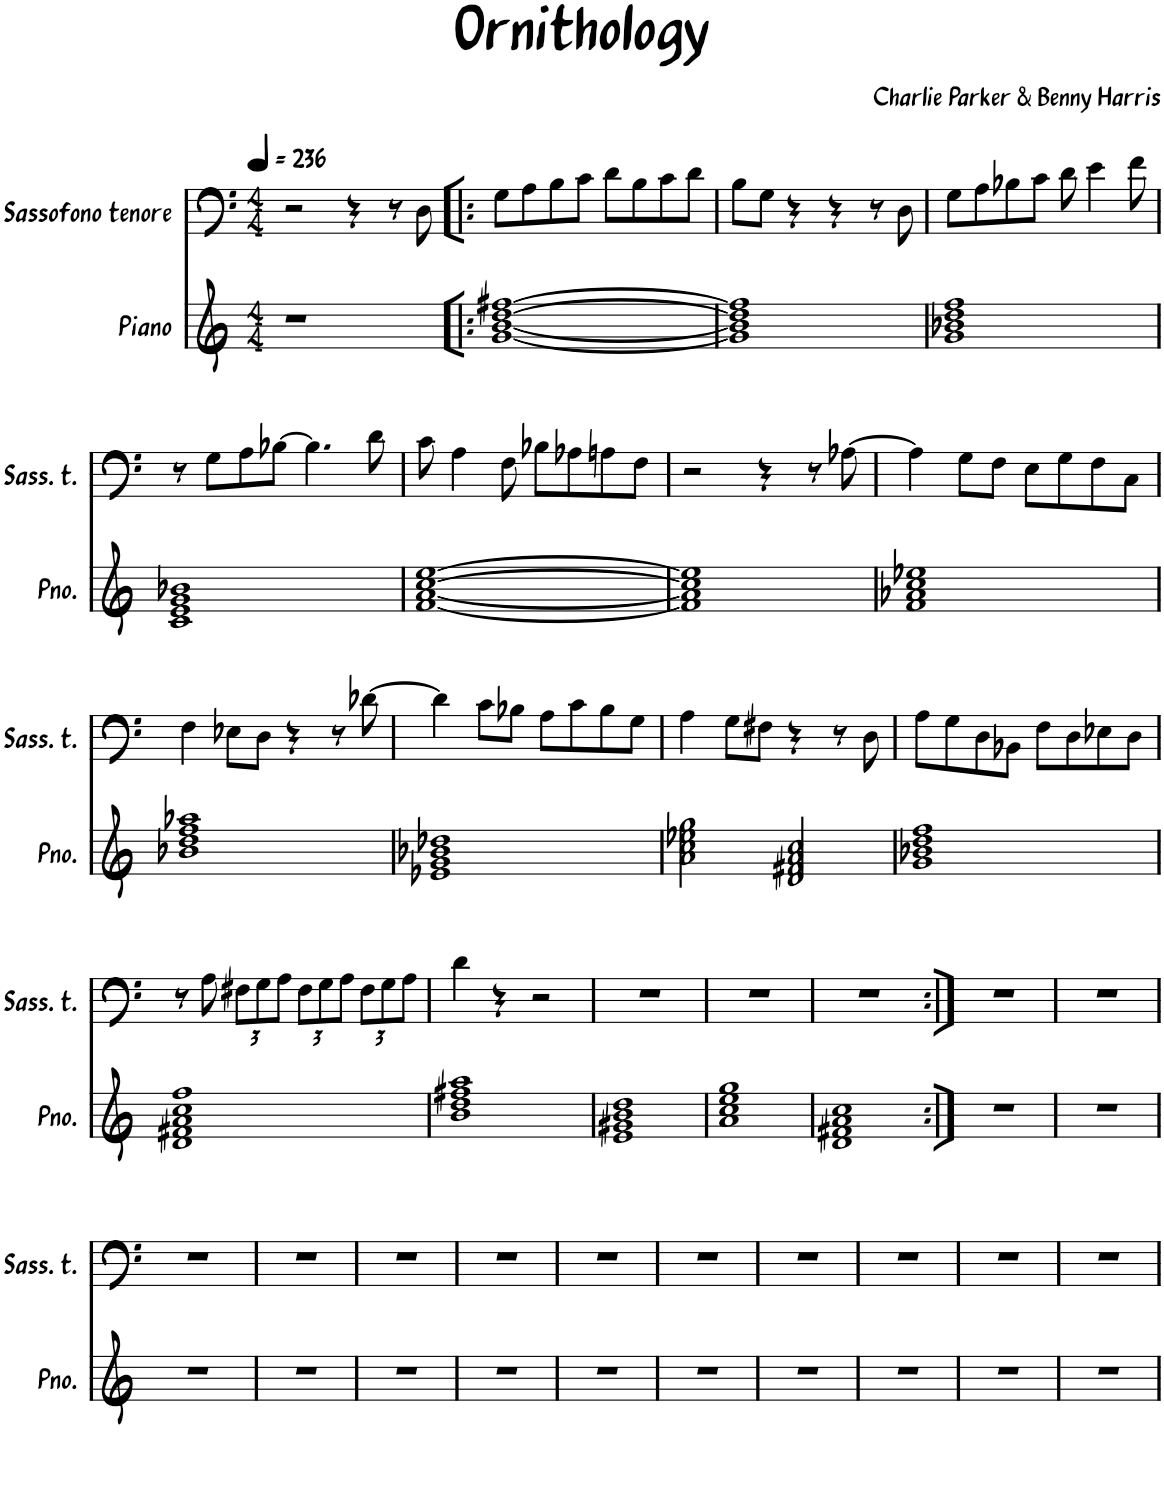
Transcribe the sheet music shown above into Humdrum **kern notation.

**kern	**kern
*part2	*part1
*staff2	*staff1
*I"Piano	*I"Sassofono tenore
*I'Pno.	*I'Sass. t.
*clefG2	*clefF4
*	*Trd8c14
*k[]	*k[]
*M4/4	*M4/4
*MM236	*MM236
=1	=1
1r	2r
.	4r
.	8r
.	8D\
=2!|:	=2!|:
[1g [1b [1dd [1ff#X	8G\L
.	8A\
.	8B\
.	8c\J
.	8d\L
.	8B\
.	8c\
.	8d\J
=3	=3
1g] 1b] 1dd] 1ff#]	8B\L
.	8G\J
.	4r
.	4r
.	8r
.	8D\
=4	=4
1g 1b-X 1dd 1ff	8G\L
.	8A\
.	8B-X\
.	8c\J
.	8d\
.	4e\
.	8f\
!!LO:LB:g=z
=5	=5
1c 1e 1g 1b-X	8r
.	8G\L
.	8A\
.	[8B-X\J
.	4.B-\]
.	8d\
=6	=6
[1f [1a [1cc [1ee	8c\
.	4A\
.	8F\
.	8B-X\L
.	8A-X\
.	8An\
.	8F\J
=7	=7
1f] 1a] 1cc] 1ee]	2r
.	4r
.	8r
.	[8A-X\
=8	=8
1f 1a-X 1cc 1ee-X	4A-\]
.	8G\L
.	8F\J
.	8E\L
.	8G\
.	8F\
.	8C\J
!!LO:LB:g=z
=9	=9
1b-X 1dd 1ff 1aa-X	4F\
.	8E-X\L
.	8D\J
.	4r
.	8r
.	[8d-X\
=10	=10
1e-X 1g 1b-X 1dd-X	4d-\]
.	8c\L
.	8B-X\J
.	8A\L
.	8c\
.	8B-\
.	8G\J
=11	=11
2a\ 2cc\ 2ee-X\ 2gg\	4A\
.	8G\L
.	8F#X\J
2d/ 2f#X/ 2a/ 2cc/	4r
.	8r
.	8D\
=12	=12
1g 1b-X 1dd 1ff	8A\L
.	8G\
.	8D\
.	8BB-X\J
.	8F\L
.	8D\
.	8E-X\
.	8D\J
!!LO:LB:g=z
=13	=13
1d 1f#X 1a 1cc 1ff	8r
.	8A\
*	*Xbrackettup
.	12F#X\L
.	12G\
.	12A\J
.	12F#\L
.	12G\
.	12A\J
.	12F#\L
.	12G\
.	12A\J
=14	=14
1b 1dd 1ff#X 1aa	4d\
.	4r
.	2r
=15	=15
1e 1g#X 1b 1dd	1r
=16	=16
1a 1cc 1ee 1gg	1r
=17	=17
1d 1f#X 1a 1cc	1r
=18:|!	=18:|!
1r	1r
=19	=19
1r	1r
!!LO:LB:g=z
=20	=20
1r	1r
=21	=21
1r	1r
=22	=22
1r	1r
=23	=23
1r	1r
=24	=24
1r	1r
=25	=25
1r	1r
=26	=26
1r	1r
=27	=27
1r	1r
=28	=28
1r	1r
=29	=29
1r	1r
=	=
*-	*-
